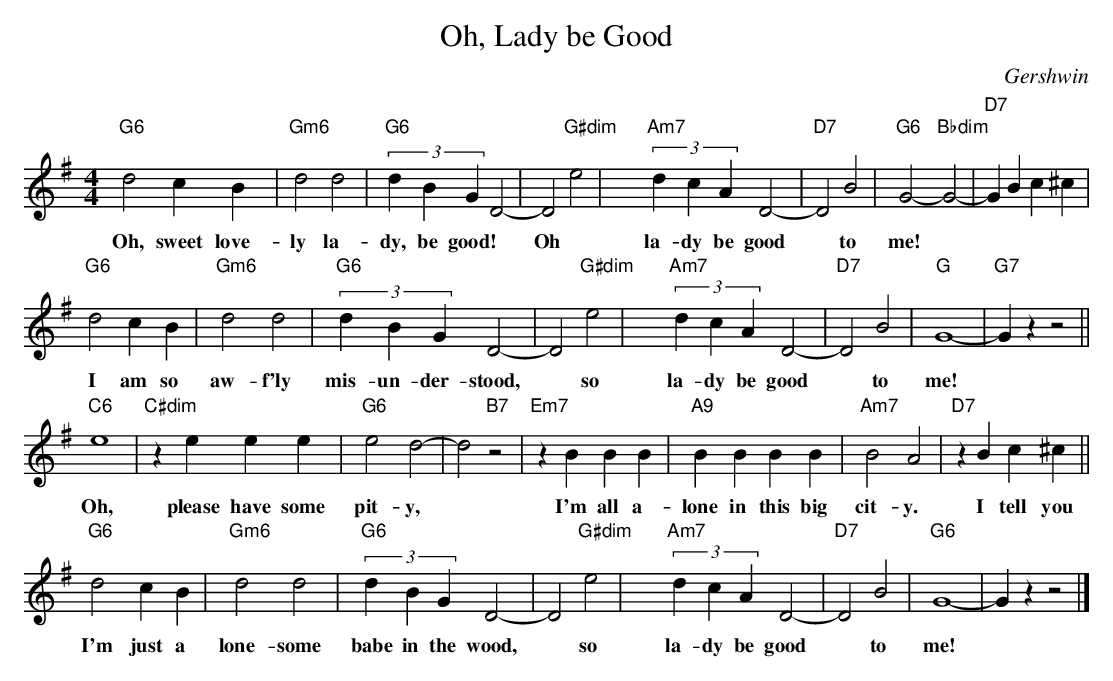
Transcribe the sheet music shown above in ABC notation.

X:1
T:Oh, Lady be Good
C:Gershwin
M:4/4
L:1/4
K:G
"G6"d2cB | "Gm6"d2d2 | "G6"(3dBG D2- | D2"G#dim"e2 |\
w:Oh, sweet  love-ly la-dy, be good!* Oh
yy"Am7"(3dcA D2- | "D7"D2B2 | "G6"G2- "Bbdim"G2- | "D7"GBc^c |
w:la-dy be good* to me!*
"G6"d2cB | "Gm6"d2d2 | "G6"(3dBG D2- | D2"G#dim"e2 |\
w:I am so aw-f'ly mis-un-der-stood,* so
yy"Am7"(3dcA D2- | "D7"D2B2 | "G"G4- |"G7"Gzz2||
w:la-dy be good* to me!*
"C6"e4 | "C#dim"zeee | "G6"e2d2- | d2"B7"z2 |\
w:Oh, please have some pit-y,*
"Em7"zBBB | "A9"BBBB | "Am7"B2A2 | "D7"zBc^c ||
w:I'm all a-lone in this big cit-y. I tell you
"G6"d2cB | "Gm6"d2d2 | "G6"(3dBG D2- | D2"G#dim"e2 |\
w:I'm just a lone-some babe in the wood,* so
yy"Am7"(3dcA D2- | "D7"D2B2 | "G6"G4- | Gz z2 |]
w:la-dy be good* to me!*
